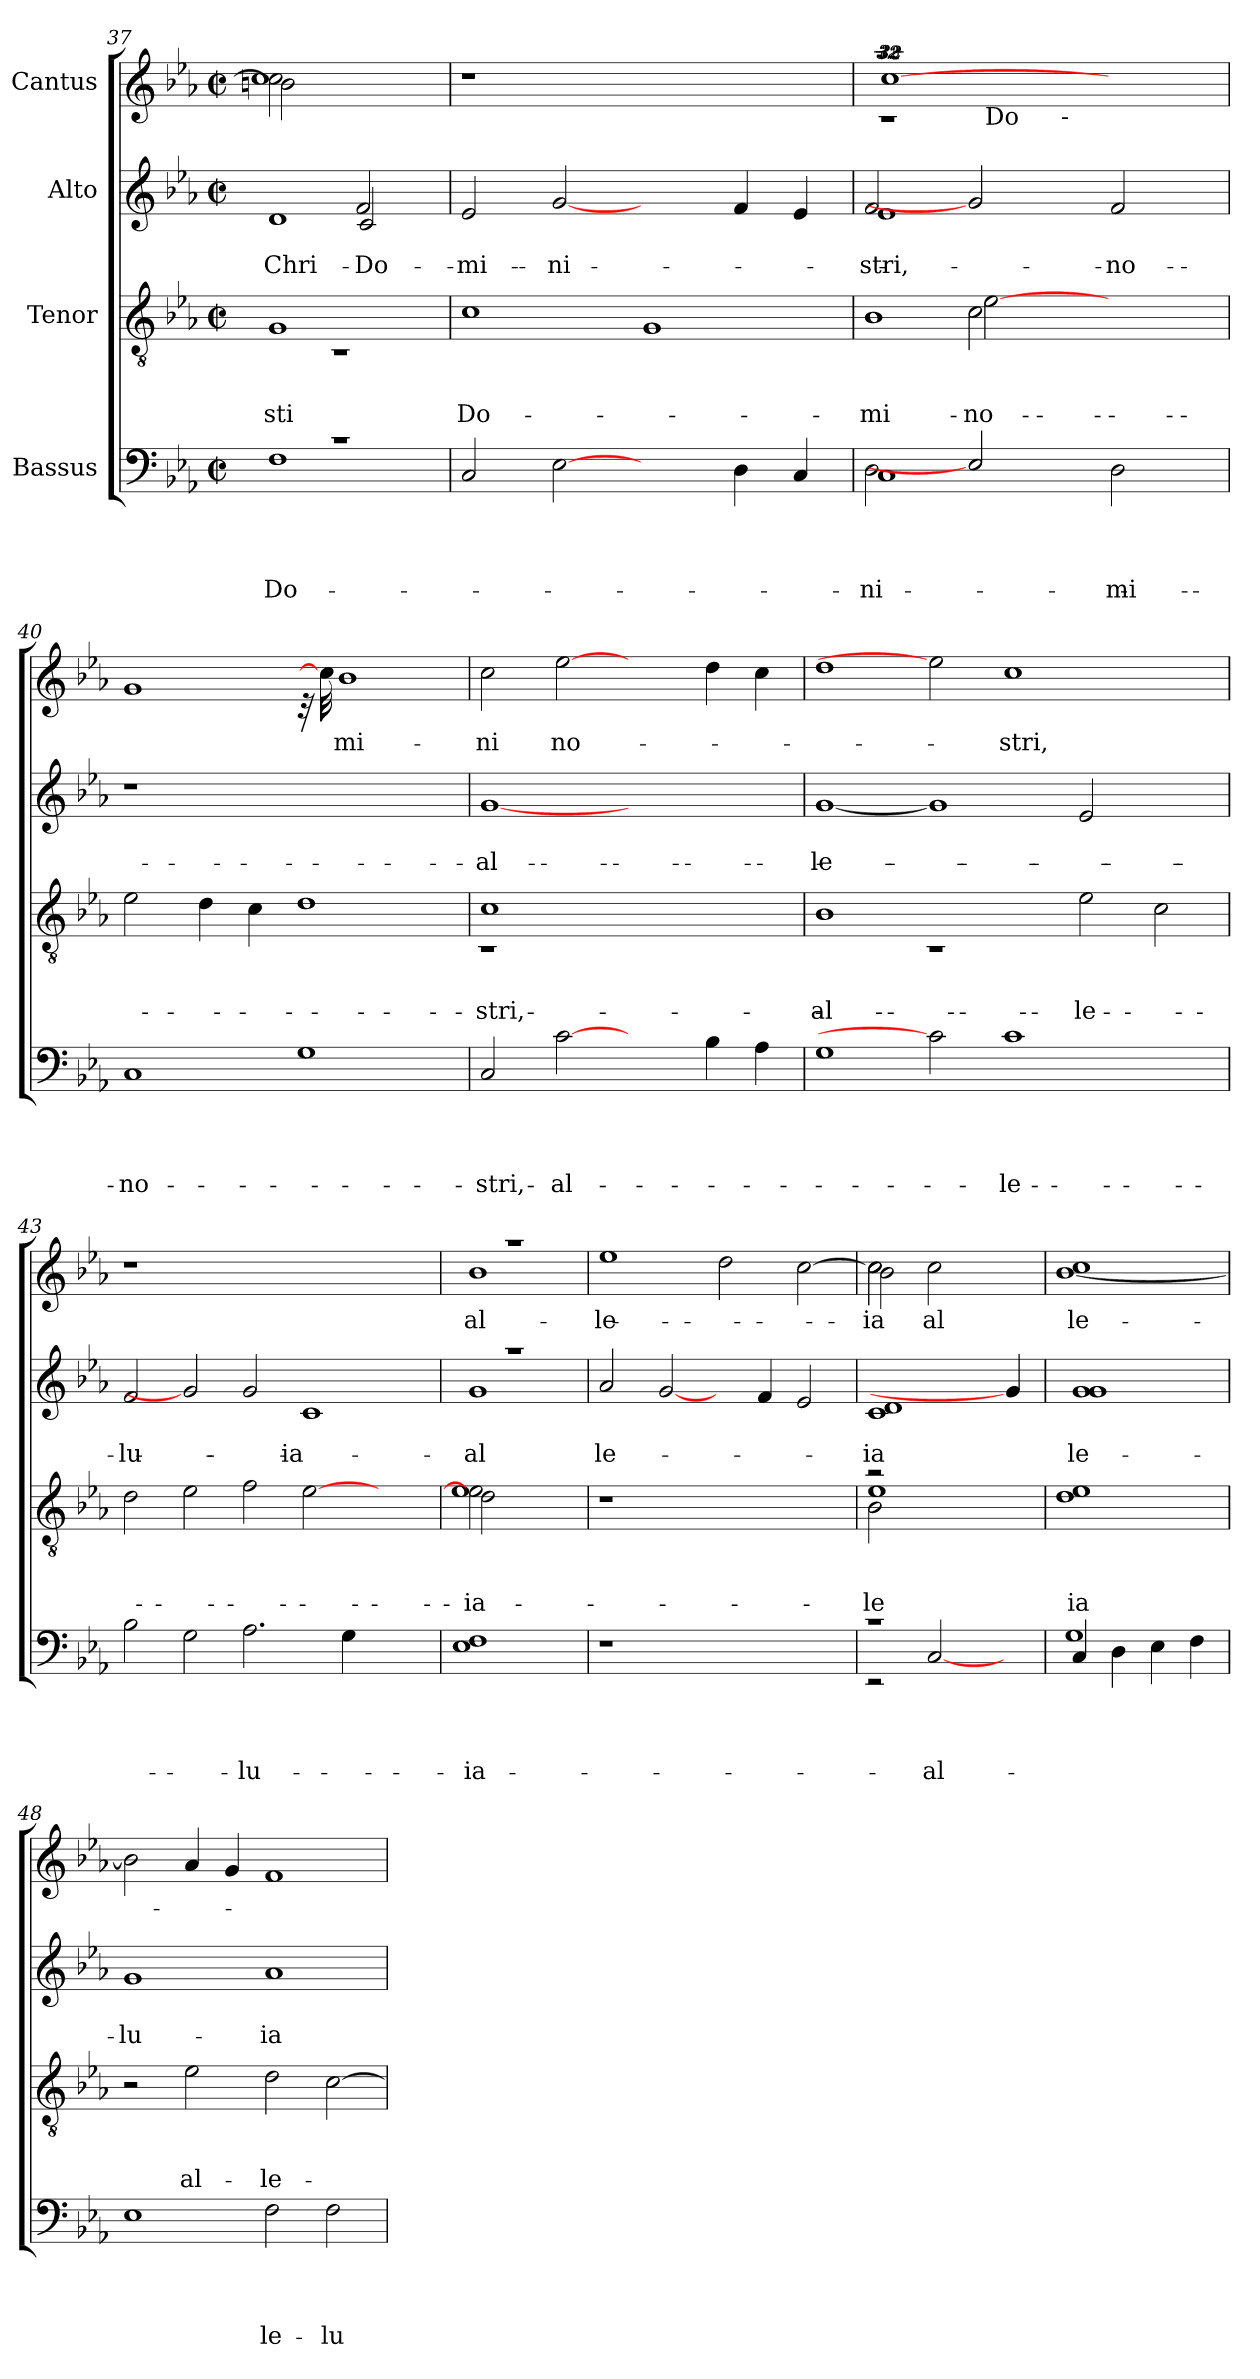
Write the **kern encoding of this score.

**kern	**text	**text	**text	**text	**kern	**text	**text	**text	**kern	**text	**text	**kern	**text
*part4	*part4	*part4	*part4	*part4	*part3	*part3	*part3	*part3	*part2	*part2	*part2	*part1	*part1
*staff4	*staff4	*staff4	*staff4	*staff4	*staff3	*staff3	*staff3	*staff3	*staff2	*staff2	*staff2	*staff1	*staff1
*I"Bassus	*	*	*	*	*I"Tenor	*	*	*	*I"Alto	*	*	*I"Cantus	*
*clefF4	*	*	*	*	*clefGv2	*	*	*	*clefG2	*	*	*clefG2	*
*k[b-e-a-]	*	*	*	*	*k[b-e-a-]	*	*	*	*k[b-e-a-]	*	*	*k[b-e-a-]	*
*E-:	*	*	*	*	*E-:	*	*	*	*E-:	*	*	*E-:	*
*M2/2	*	*	*	*	*M2/2	*	*	*	*M2/2	*	*	*M2/2	*
*met(c|)	*	*	*	*	*met(c|)	*	*	*	*met(c|)	*	*	*met(c|)	*
=37	=37	=37	=37	=37	=37	=37	=37	=37	=37	=37	=37	=37	=37
*^	*	*	*	*	*	*	*	*	*	*	*	*	*
!	!	!	!	!	!	!	!	!	!	!	!	!	!LO:TX:b:t=sti	!
!	!	!	!	!	!LO:LY:b	!	!	!	!LO:LY:b	!	!	!LO:LY:b	!	!
*	*	*	*	*	*	*^	*	*	*	*^	*	*	*^	*
*	*	*	*	*	*	*	*	*	*	*	*	*^	*	*	*	*^	*
1rc	1F	.	.	.	Do-	1G	1rC	.	.	-sti	1d	2ryy	2ryy	.	Chri-	2cc\]	2b\	1cc	.
!	!	!	!	!	!	!	!	!	!	!	!	!	!	!	!LO:LY:b	!	!	!	!
!	!	!	!	!	!	!	!	!	!	!	!	!	!	!	!LO:LY:b	!	!	!	!
.	.	.	.	.	.	.	.	.	.	.	.	2c/	2f/	.	Do-	2ryy	2ryy	.	.
*v	*v	*	*	*	*	*	*	*	*	*	*	*	*	*	*	*	*v	*v	*
*	*	*	*	*	*v	*v	*	*	*	*	*	*	*	*	*	*	*
=38	=38	=38	=38	=38	=38	=38	=38	=38	=38	=38	=38	=38	=38	=38	=38	=38
!	!	!	!	!	!	!	!	!LO:LY:b	!	!	!	!	!LO:LY:b	!	!	!
*	*	*	*	*	*	*	*	*	*v	*v	*v	*	*	*	*	*
*	*	*	*	*	*	*	*	*	*	*	*	*v	*v	*
2C/	.	.	.	.	1c	.	.	Do-	2e-/	.	-mi-	1r	.
!	!	!	!	!	!	!	!	!	!	!	!LO:LY:b	!	!
[2E-	.	.	.	.	.	.	.	.	[2g	.	-ni	.	.
2ryy	.	.	.	.	1G	.	.	.	2ryy	.	.	1ryy	.
4D\	.	.	.	.	.	.	.	.	4f/	.	.	.	.
4C/	.	.	.	.	.	.	.	.	4e-/	.	.	.	.
=39	=39	=39	=39	=39	=39	=39	=39	=39	=39	=39	=39	=39	=39
*^	*	*	*	*	*	*	*	*	*	*	*	*	*
!	!	!	!	!	!LO:LY:b	!	!	!	!LO:LY:b	!	!	!LO:LY:b	!	!
*	*	*	*	*	*	*^	*	*	*	*^	*	*	*^	*
*	*	*	*	*	*	*	*^	*	*	*	*	*	*	*	*	*^	*
2D\	1C	.	.	.	-ni	1B-	2ryy	2ryy	.	.	-mi-	2f/	1e-	.	-stri,	2ryy	32ryy	32ryy	.
.	.	.	.	.	.	.	.	.	.	.	.	.	.	.	.	.	32%31rc	[32%31cc	.
!	!	!	!	!	!	!	!	!	!	!	!LO:LY:b	!	!	!	!	!	!	!	!
!	!	!	!	!	!	!	!	!	!	!	!LO:LY:b	!	!	!	!	!	!	!	!
2E-]	.	.	.	.	.	.	2c\	[>2e-\	.	.	no-	2g]	.	.	.	32ryy	.	.	.
!	!	!	!	!	!	!	!	!	!	!	!	!	!	!	!	!LO:TX:b:t=Do	!	!	!
.	.	.	.	.	.	.	.	.	.	.	.	.	.	.	.	4ryy	.	.	.
.	.	.	.	.	.	.	.	.	.	.	.	.	.	.	.	32ryy	.	.	.
!	!	!	!	!	!	!	!	!	!	!	!	!	!	!	!	!LO:TX:b:t=-	!	!	!
.	.	.	.	.	.	.	.	.	.	.	.	.	.	.	.	2ryy	.	.	.
!	!	!	!	!	!LO:LY:b	!	!	!	!	!	!	!	!	!	!LO:LY:b	!	!	!	!
2D\	2ryy	.	.	.	-mi-	2ryy	2ryy	2ryy	.	.	.	2f/	2ryy	.	no-	.	2ryy	2ryy	.
.	.	.	.	.	.	.	.	.	.	.	.	.	.	.	.	8.ryy	.	.	.
*v	*v	*	*	*	*	*	*	*	*	*	*	*v	*v	*	*	*v	*v	*v	*
*	*	*	*	*	*v	*v	*v	*	*	*	*	*	*	*	*
!!LO:PB:g=z
=40	=40	=40	=40	=40	=40	=40	=40	=40	=40	=40	=40	=40	=40
!	!	!	!	!LO:LY:b	!	!	!	!	!	!	!	!	!
1C	.	.	.	no-	2e-\	.	.	.	1r	.	.	1g	.
.	.	.	.	.	4d\	.	.	.	.	.	.	.	.
.	.	.	.	.	4c\	.	.	.	.	.	.	.	.
1G	.	.	.	.	1d	.	.	.	1ryy	.	.	32rc	.
.	.	.	.	.	.	.	.	.	.	.	.	32cc]	.
!	!	!	!	!	!	!	!	!	!	!	!	!	!LO:LY:b
.	.	.	.	.	.	.	.	.	.	.	.	1b-	-mi-
16ryy	.	.	.	.	16ryy	.	.	.	16ryy	.	.	.	.
=41	=41	=41	=41	=41	=41	=41	=41	=41	=41	=41	=41	=41	=41
!	!	!	!	!LO:LY:b	!	!	!	!LO:LY:b	!	!	!LO:LY:b:rj	!	!LO:LY:b
*	*	*	*	*	*^	*	*	*	*	*	*	*	*
2C/	.	.	.	-stri,	1c	1rC	.	.	-stri,	[1g	.	al-	2cc\	-ni
!	!	!	!	!LO:LY:b	!	!	!	!	!	!	!	!	!	!LO:LY:b
[2c	.	.	.	al-	.	.	.	.	.	.	.	.	[2ee-	no-
2ryy	.	.	.	.	1ryy	1ryy	.	.	.	1ryy	.	.	2ryy	.
4B-\	.	.	.	.	.	.	.	.	.	.	.	.	4dd\	.
4A-\	.	.	.	.	.	.	.	.	.	.	.	.	4cc\	.
*	*	*	*	*	*v	*v	*	*	*	*	*	*	*	*
=42	=42	=42	=42	=42	=42	=42	=42	=42	=42	=42	=42	=42	=42
!	!	!	!	!	!	!	!	!LO:LY:b	!	!	!LO:LY:b:rj	!	!
1G	.	.	.	.	1B-	.	.	al-	[1g	.	-le-	1dd	.
2c]	.	.	.	.	1rC	.	.	.	1g]	.	.	2ee-]	.
!	!	!	!	!LO:LY:b:rj	!	!	!	!	!	!	!	!	!LO:LY:b
1c	.	.	.	-le-	.	.	.	.	.	.	.	1cc	-stri,
!	!	!	!	!	!	!	!	!LO:LY:b	!	!	!	!	!
.	.	.	.	.	2e-\	.	.	-le-	2e-/	.	.	.	.
2ryy	.	.	.	.	2c\	.	.	.	2ryy	.	.	2ryy	.
=43	=43	=43	=43	=43	=43	=43	=43	=43	=43	=43	=43	=43	=43
!	!	!	!	!	!	!	!	!	!	!	!LO:LY:b	!	!
2B-\	.	.	.	.	2d\	.	.	.	2f/	.	-lu-	1r	.
2G\	.	.	.	.	2e-\	.	.	.	2g]	.	.	.	.
!	!	!	!	!LO:LY:b	!	!	!	!	!	!	!	!	!
2.A-\	.	.	.	-lu-	2f\	.	.	.	2g/	.	.	1.ryy	.
!	!	!	!	!	!	!	!	!	!	!	!LO:LY:b	!	!
.	.	.	.	.	[>2e-\	.	.	.	1c	.	-ia	.	.
4G\	.	.	.	.	.	.	.	.	.	.	.	.	.
2ryy	.	.	.	.	2ryy	.	.	.	.	.	.	.	.
=44	=44	=44	=44	=44	=44	=44	=44	=44	=44	=44	=44	=44	=44
!	!	!	!	!LO:LY:b	!	!	!	!LO:LY:b	!	!	!	!	!
*	*	*	*	*	*^	*	*	*	*	*	*	*	*
*	*	*	*	*	*	*^	*	*	*	*	*	*	*	*
!	!	!	!	!	!	!	!	!	!	!LO:LY:b	!	!	!LO:LY:b	!	!LO:LY:b
*	*	*	*	*	*	*	*	*	*	*	*^	*	*	*^	*
1E- 1F	.	.	.	-ia	2e-\]	2d\	1e-	.	.	-ia	1raa	1g	.	al-	1raa	1b-	al-
.	.	.	.	.	2ryy	2ryy	.	.	.	.	.	.	.	.	.	.	.
*	*	*	*	*	*	*v	*v	*	*	*	*	*	*	*	*v	*v	*
*	*	*	*	*	*	*	*	*	*	*v	*v	*	*	*	*
!!LO:LB:g=z
=45	=45	=45	=45	=45	=45	=45	=45	=45	=45	=45	=45	=45	=45	=45
!	!	!	!	!	!	!	!	!	!	!	!	!LO:LY:b	!	!LO:LY:b:rj
*	*	*	*	*	*v	*v	*	*	*	*	*	*	*	*
1r	.	.	.	.	1r	.	.	.	2a-/	.	-le-	1ee-	-le-
.	.	.	.	.	.	.	.	.	[2g/	.	.	.	.
1ryy	.	.	.	.	1ryy	.	.	.	4ryy	.	.	2dd\	.
.	.	.	.	.	.	.	.	.	4f/	.	.	.	.
.	.	.	.	.	.	.	.	.	2e-/	.	.	[>2cc\	.
=46	=46	=46	=46	=46	=46	=46	=46	=46	=46	=46	=46	=46	=46
*^	*	*	*	*	*^	*	*	*	*	*	*	*	*
!	!	!	!	!	!	!	!	!	!	!LO:LY:b	!	!	!	!	!
*	*	*	*	*	*	*	*^	*	*	*	*	*	*	*	*
!	!	!	!	!	!	!	!	!	!	!	!LO:LY:b:rj	!	!	!LO:LY:b	!	!LO:LY:b
*	*	*	*	*	*	*	*	*	*	*	*	*	*	*	*^	*
*	*	*	*	*	*	*	*	*	*	*	*	*	*	*	*	*^	*
!	!	!	!	!	!	!	!	!	!	!	!	!	!	!	!	!	!	!LO:LY:b
1rc	2rEE	.	.	.	.	2ra	2B-\	1e-	.	.	-le-	1c 1d	.	-ia	2cc\]	2b-\	2cc\	-ia
!	!	!	!	!	!LO:LY:b	!	!	!	!	!	!	!	!	!	!	!	!	!LO:LY:b
.	[<2C/	.	.	.	al-	4ryy	4ryy	.	.	.	.	.	.	.	4ryy	4ryy	2cc\	al-
.	.	.	.	.	.	2ryy	2ryy	.	.	.	.	.	.	.	2ryy	2ryy	.	.
4ryy	4ryy	.	.	.	.	.	.	4ryy	.	.	.	4g/]	.	.	.	.	4ryy	.
=47	=47	=47	=47	=47	=47	=47	=47	=47	=47	=47	=47	=47	=47	=47	=47	=47	=47	=47
!	!	!	!	!	!	!	!	!	!	!	!LO:LY:b	!	!	!LO:LY:b	!	!	!	!LO:LY:b:rj
*	*	*	*	*	*	*v	*v	*v	*	*	*	*	*	*	*v	*v	*v	*
4C/	1G	.	.	.	.	1d 1e-	.	.	-ia	1g 1g	.	-le-	[>1b- 1cc	-le-
4D\	.	.	.	.	.	.	.	.	.	.	.	.	.	.
4E-\	.	.	.	.	.	.	.	.	.	.	.	.	.	.
4F\	.	.	.	.	.	.	.	.	.	.	.	.	.	.
*v	*v	*	*	*	*	*	*	*	*	*	*	*	*	*
=48	=48	=48	=48	=48	=48	=48	=48	=48	=48	=48	=48	=48	=48
!	!	!	!	!	!	!	!	!	!	!	!LO:LY:b	!	!
1E-	.	.	.	.	2r	.	.	.	1g	.	-lu-	2b-\]	.
!	!	!	!	!	!	!	!	!LO:LY:b	!	!	!	!	!
.	.	.	.	.	2e-\	.	.	al-	.	.	.	4a-/	.
.	.	.	.	.	.	.	.	.	.	.	.	4g/	.
!	!	!	!	!LO:LY:b	!	!	!	!LO:LY:b	!	!	!LO:LY:b	!	!
2F\	.	.	.	-le-	2d\	.	.	-le-	1a-	.	-ia	1f	.
!	!	!	!	!LO:LY:b	!	!	!	!	!	!	!	!	!
2F\	.	.	.	-lu-	[>2c\	.	.	.	.	.	.	.	.
=	=	=	=	=	=	=	=	=	=	=	=	=	=
*-	*-	*-	*-	*-	*-	*-	*-	*-	*-	*-	*-	*-	*-
